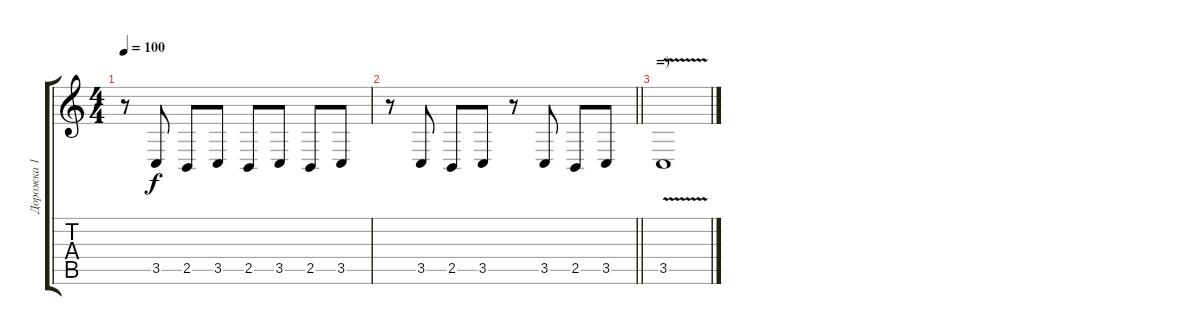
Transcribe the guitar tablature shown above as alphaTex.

\track ("Дорожка 1" "Дорожка 1") {instrument trumpet}
\staff {score tabs}
\tuning (E4 B3 G3 D3 A2 E2) {hide}
\ts (4 4)
\tempo 100
\clef g2
\ks c
r.8{dy f} 3.5.8 2.5.8 3.5.8 2.5.8 3.5.8 2.5.8 3.5.8 |
\barLineRight lightlight
r.8 3.5.8 2.5.8 3.5.8 r.8 3.5.8 2.5.8 3.5.8 |
\section ("" "=)")
3.5{v}.1
